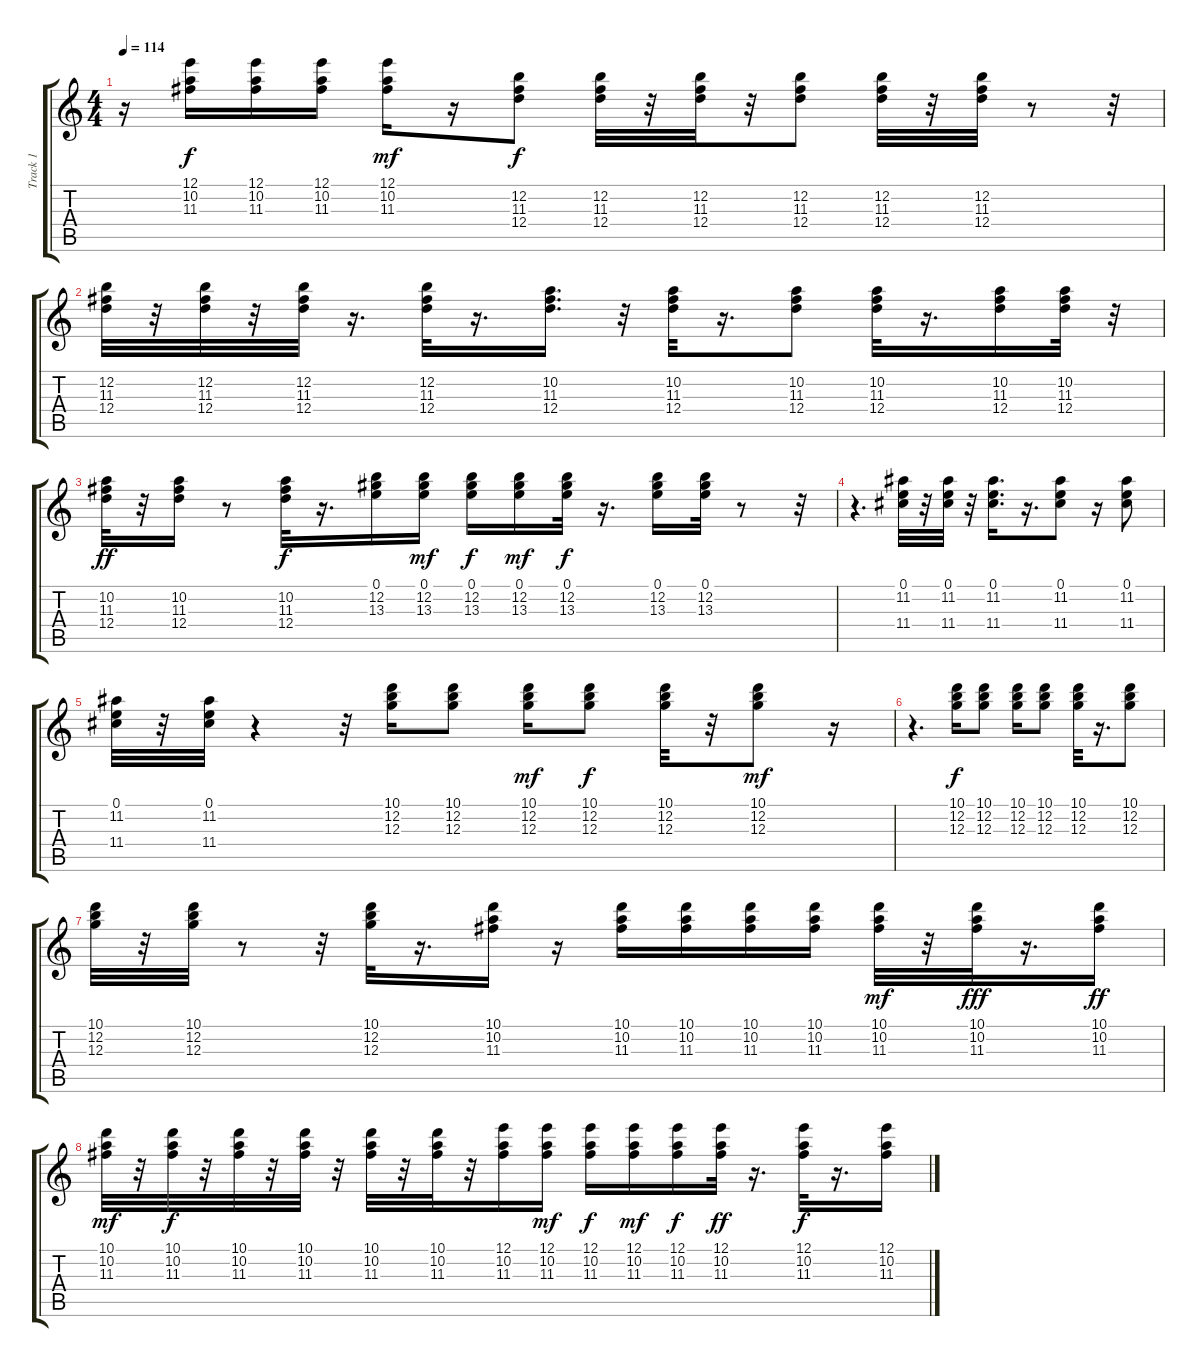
\track ("Track 1" "Track 1") {instrument overdrivenguitar}
\staff {score tabs}
\tuning (E4 B3 G3 D3 A2 E2) {hide}
\ts (4 4)
\tempo 114
\clef g2
\ks c
r.16{dy f} (12.1 10.2 11.3).16 (12.1 10.2 11.3).16 (12.1 10.2 11.3).16 (12.1 10.2 11.3).16{dy mf} r.16 (12.2 11.3 12.4).8{dy f} (12.2 11.3 12.4).32 r.32 (12.2 11.3 12.4).32 r.32 (12.2 11.3 12.4).8 (12.2 11.3 12.4).32 r.32 (12.2 11.3 12.4).32 r.8 r.32 |
(12.2 11.3 12.4).32 r.32 (12.2 11.3 12.4).32 r.32 (12.2 11.3 12.4).32 r.16{d} (12.2 11.3 12.4).32 r.16{d} (10.2 11.3 12.4).16{d} r.32 (10.2 11.3 12.4).32 r.16{d} (10.2 11.3 12.4).8 (10.2 11.3 12.4).32 r.16{d} (10.2 11.3 12.4).16 (10.2 11.3 12.4).32 r.32 |
(10.2 11.3 12.4).32{dy ff} r.32 (10.2 11.3 12.4).16 r.8 (10.2 11.3 12.4).32{dy f} r.16{d} (0.1 12.2 13.3).16 (0.1 12.2 13.3).16{dy mf} (0.1 12.2 13.3).16{dy f} (0.1 12.2 13.3).16{dy mf} (0.1 12.2 13.3).32{dy f} r.16{d} (0.1 12.2 13.3).16 (0.1 12.2 13.3).32 r.8 r.32 |
r.4{d} (0.1 11.2 11.4).32 r.32 (0.1 11.2 11.4).32 r.32 (0.1 11.2 11.4).16{d} r.16{d} (0.1 11.2 11.4).8 r.16 (0.1 11.2 11.4).8 |
(0.1 11.2 11.4).32 r.32 (0.1 11.2 11.4).32 r.4 r.32 (10.1 12.2 12.3).16 (10.1 12.2 12.3).8 (10.1 12.2 12.3).16{dy mf} (10.1 12.2 12.3).8{dy f} (10.1 12.2 12.3).32 r.32 (10.1 12.2 12.3).8{dy mf} r.16 |
r.4{d} (10.1 12.2 12.3).16{dy f} (10.1 12.2 12.3).8 (10.1 12.2 12.3).16 (10.1 12.2 12.3).8 (10.1 12.2 12.3).32 r.16{d} (10.1 12.2 12.3).8 |
(10.1 12.2 12.3).32 r.32 (10.1 12.2 12.3).32 r.8 r.32 (10.1 12.2 12.3).32 r.16{d} (10.1 10.2 11.3).16 r.16 (10.1 10.2 11.3).16 (10.1 10.2 11.3).16 (10.1 10.2 11.3).16 (10.1 10.2 11.3).16 (10.1 10.2 11.3).32{dy mf} r.32 (10.1 10.2 11.3).32{dy fff} r.16{d} (10.1 10.2 11.3).16{dy ff} |
(10.1 10.2 11.3).32{dy mf} r.32 (10.1 10.2 11.3).32{dy f} r.32 (10.1 10.2 11.3).32 r.32 (10.1 10.2 11.3).32 r.32 (10.1 10.2 11.3).32 r.32 (10.1 10.2 11.3).32 r.32 (12.1 10.2 11.3).16 (12.1 10.2 11.3).16{dy mf} (12.1 10.2 11.3).16{dy f} (12.1 10.2 11.3).16{dy mf} (12.1 10.2 11.3).16{dy f} (12.1 10.2 11.3).32{dy ff} r.16{d} (12.1 10.2 11.3).32{dy f} r.16{d} (12.1 10.2 11.3).16
